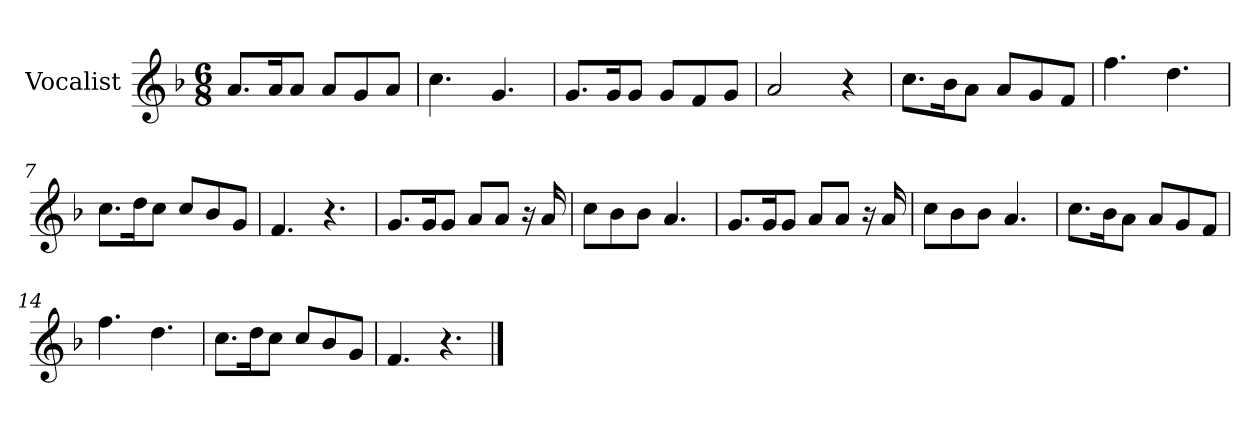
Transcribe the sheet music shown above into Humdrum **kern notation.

**kern
*part1
*staff1
*I"Vocalist
*k[b-]
*F:
*M6/8
=1
8.aL
16aK
8aJ
8aL
8g
8aJ
=2
4.cc
4.g
=3
8.gL
16gK
8gJ
8gL
8f
8gJ
=4
2a
4r
=5
8.ccL
16b-K
8aJ
8aL
8g
8fJ
=6
4.ff
4.dd
=7
8.ccL
16ddK
8ccJ
8ccL
8b-
8gJ
=8
4.f
4.r
=9
8.gL
16gK
8gJ
8aL
8aJ
16r
16a
=10
8ccL
8b-
8b-J
4.a
=11
8.gL
16gK
8gJ
8aL
8aJ
16r
16a
=12
8ccL
8b-
8b-J
4.a
=13
8.ccL
16b-K
8aJ
8aL
8g
8fJ
=14
4.ff
4.dd
=15
8.ccL
16ddK
8ccJ
8ccL
8b-
8gJ
=16
4.f
4.r
==
*-
